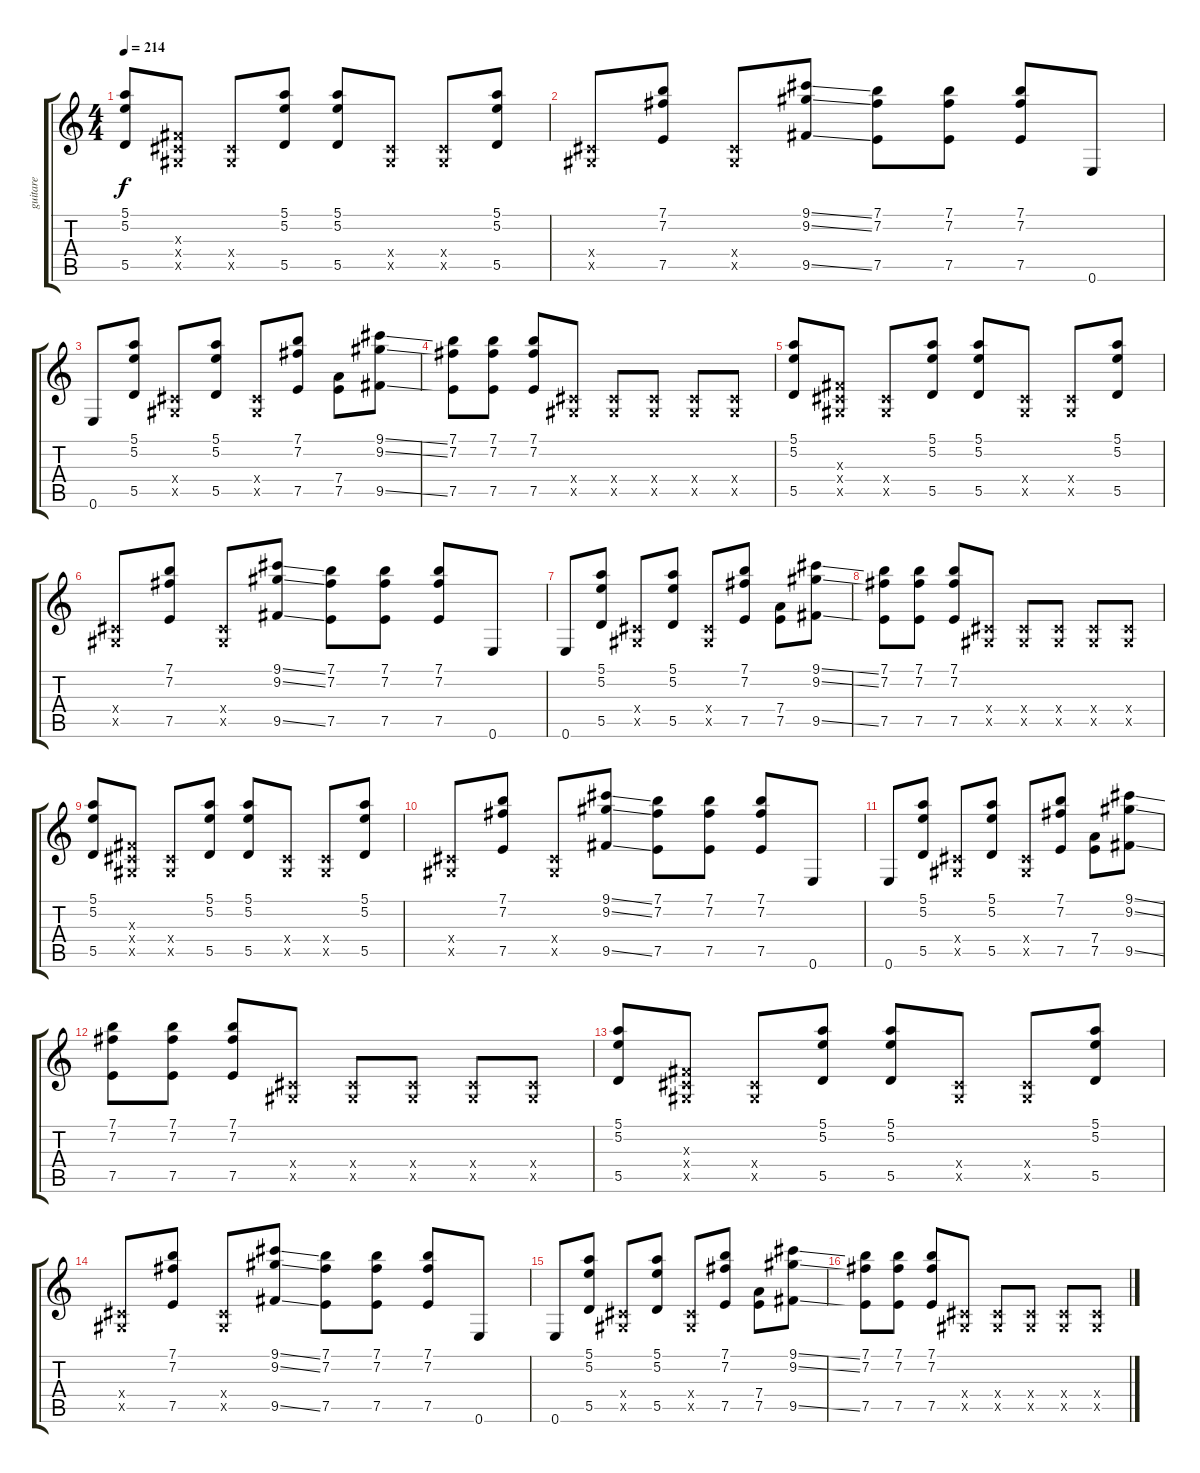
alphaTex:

\track ("guitare " "guitare ") {instrument overdrivenguitar}
\staff {score tabs}
\tuning (E4 B3 G3 D3 A2 E2) {hide}
\ts (4 4)
\tempo 214
\clef g2
\ks c
(5.1 5.2 5.5).8{dy f} (-1.3{x} -1.4{x} -1.5{x}).8 (-1.4{x} -1.5{x}).8 (5.1 5.2 5.5).8 (5.1 5.2 5.5).8 (-1.4{x} -1.5{x}).8 (-1.4{x} -1.5{x}).8 (5.1 5.2 5.5).8 |
(-1.4{x} -1.5{x}).8 (7.1 7.2 7.5).8 (-1.4{x} -1.5{x}).8 (9.1{ss} 9.2{ss} 9.5{ss}).8 (7.1 7.2 7.5).8 (7.1 7.2 7.5).8 (7.1 7.2 7.5).8 0.6.8 |
0.6.8 (5.1 5.2 5.5).8 (-1.4{x} -1.5{x}).8 (5.1 5.2 5.5).8 (-1.4{x} -1.5{x}).8 (7.1 7.2 7.5).8 (7.4 7.5).8 (9.1{ss} 9.2{ss} 9.5{ss}).8 |
(7.1 7.2 7.5).8 (7.1 7.2 7.5).8 (7.1 7.2 7.5).8 (-1.4{x} -1.5{x}).8 (-1.4{x} -1.5{x}).8 (-1.4{x} -1.5{x}).8 (-1.4{x} -1.5{x}).8 (-1.4{x} -1.5{x}).8 |
(5.1 5.2 5.5).8 (-1.3{x} -1.4{x} -1.5{x}).8 (-1.4{x} -1.5{x}).8 (5.1 5.2 5.5).8 (5.1 5.2 5.5).8 (-1.4{x} -1.5{x}).8 (-1.4{x} -1.5{x}).8 (5.1 5.2 5.5).8 |
(-1.4{x} -1.5{x}).8 (7.1 7.2 7.5).8 (-1.4{x} -1.5{x}).8 (9.1{ss} 9.2{ss} 9.5{ss}).8 (7.1 7.2 7.5).8 (7.1 7.2 7.5).8 (7.1 7.2 7.5).8 0.6.8 |
0.6.8 (5.1 5.2 5.5).8 (-1.4{x} -1.5{x}).8 (5.1 5.2 5.5).8 (-1.4{x} -1.5{x}).8 (7.1 7.2 7.5).8 (7.4 7.5).8 (9.1{ss} 9.2{ss} 9.5{ss}).8 |
(7.1 7.2 7.5).8 (7.1 7.2 7.5).8 (7.1 7.2 7.5).8 (-1.4{x} -1.5{x}).8 (-1.4{x} -1.5{x}).8 (-1.4{x} -1.5{x}).8 (-1.4{x} -1.5{x}).8 (-1.4{x} -1.5{x}).8 |
(5.1 5.2 5.5).8 (-1.3{x} -1.4{x} -1.5{x}).8 (-1.4{x} -1.5{x}).8 (5.1 5.2 5.5).8 (5.1 5.2 5.5).8 (-1.4{x} -1.5{x}).8 (-1.4{x} -1.5{x}).8 (5.1 5.2 5.5).8 |
(-1.4{x} -1.5{x}).8 (7.1 7.2 7.5).8 (-1.4{x} -1.5{x}).8 (9.1{ss} 9.2{ss} 9.5{ss}).8 (7.1 7.2 7.5).8 (7.1 7.2 7.5).8 (7.1 7.2 7.5).8 0.6.8 |
0.6.8 (5.1 5.2 5.5).8 (-1.4{x} -1.5{x}).8 (5.1 5.2 5.5).8 (-1.4{x} -1.5{x}).8 (7.1 7.2 7.5).8 (7.4 7.5).8 (9.1{ss} 9.2{ss} 9.5{ss}).8 |
(7.1 7.2 7.5).8 (7.1 7.2 7.5).8 (7.1 7.2 7.5).8 (-1.4{x} -1.5{x}).8 (-1.4{x} -1.5{x}).8 (-1.4{x} -1.5{x}).8 (-1.4{x} -1.5{x}).8 (-1.4{x} -1.5{x}).8 |
(5.1 5.2 5.5).8 (-1.3{x} -1.4{x} -1.5{x}).8 (-1.4{x} -1.5{x}).8 (5.1 5.2 5.5).8 (5.1 5.2 5.5).8 (-1.4{x} -1.5{x}).8 (-1.4{x} -1.5{x}).8 (5.1 5.2 5.5).8 |
(-1.4{x} -1.5{x}).8 (7.1 7.2 7.5).8 (-1.4{x} -1.5{x}).8 (9.1{ss} 9.2{ss} 9.5{ss}).8 (7.1 7.2 7.5).8 (7.1 7.2 7.5).8 (7.1 7.2 7.5).8 0.6.8 |
0.6.8 (5.1 5.2 5.5).8 (-1.4{x} -1.5{x}).8 (5.1 5.2 5.5).8 (-1.4{x} -1.5{x}).8 (7.1 7.2 7.5).8 (7.4 7.5).8 (9.1{ss} 9.2{ss} 9.5{ss}).8 |
(7.1 7.2 7.5).8 (7.1 7.2 7.5).8 (7.1 7.2 7.5).8 (-1.4{x} -1.5{x}).8 (-1.4{x} -1.5{x}).8 (-1.4{x} -1.5{x}).8 (-1.4{x} -1.5{x}).8 (-1.4{x} -1.5{x}).8
